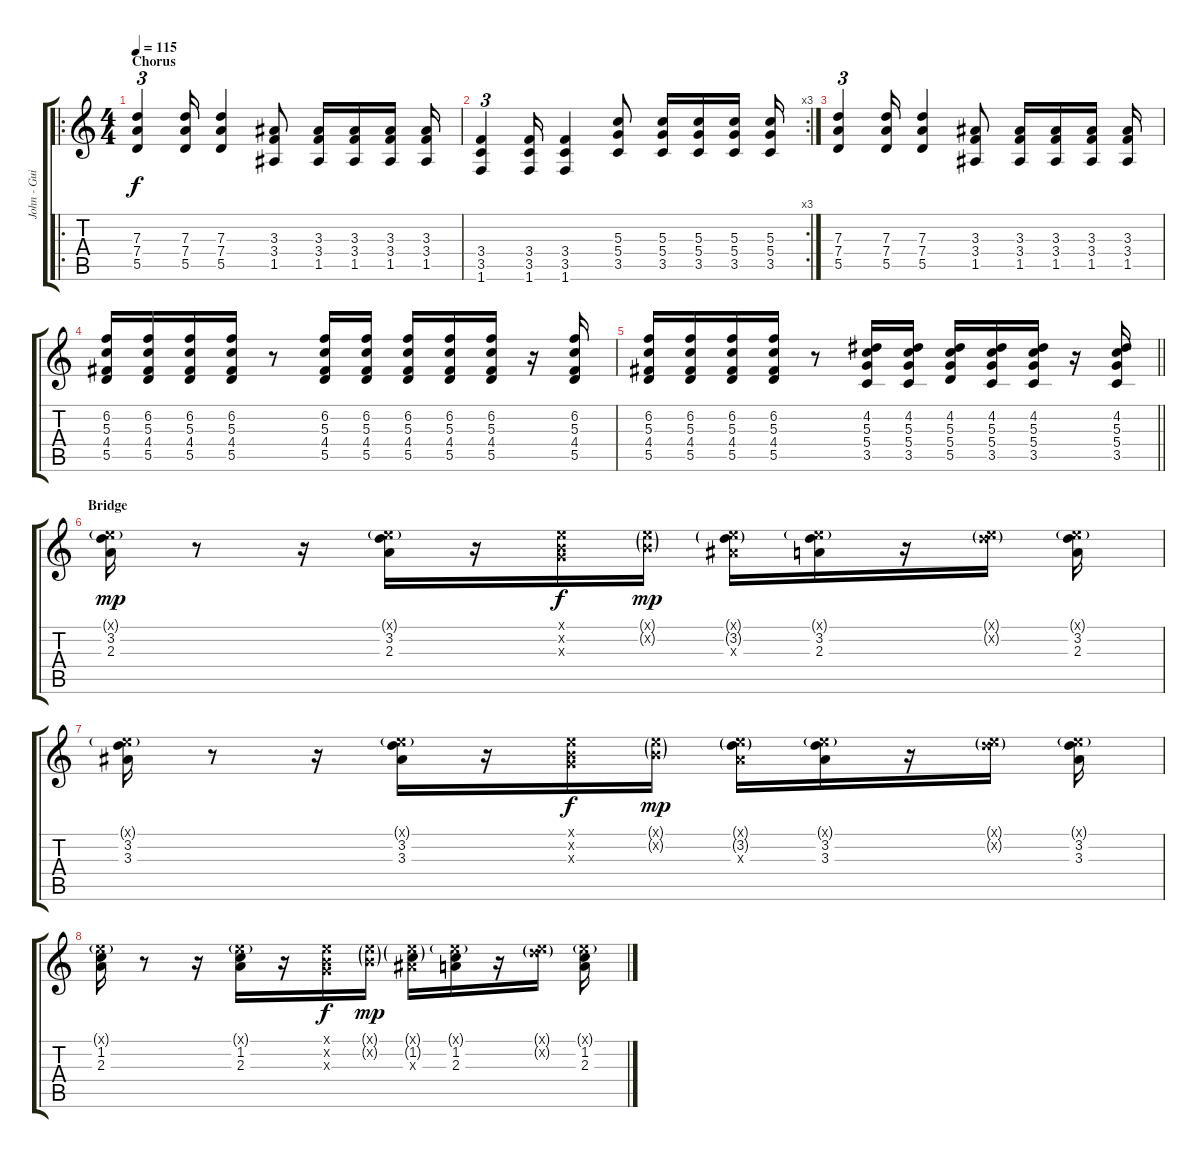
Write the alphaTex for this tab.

\track ("John - Guitar" "John - Gui") {instrument electricguitarclean}
\staff {score tabs}
\tuning (E4 B3 G3 D3 A2 E2) {hide}
\ro
\ts (4 4)
\section ("" "Chorus")
\tempo 115
\clef g2
\ks c
(7.3 7.4 5.5).4{tu (3 2) dy f} (7.3 7.4 5.5).16 (7.3 7.4 5.5).4 (3.3 3.4 1.5).8 (3.3 3.4 1.5).16 (3.3 3.4 1.5).16 (3.3 3.4 1.5).16 (3.3 3.4 1.5).16 |
\rc 3
(3.4 3.5 1.6).4{tu (3 2)} (3.4 3.5 1.6).16 (3.4 3.5 1.6).4 (5.3 5.4 3.5).8 (5.3 5.4 3.5).16 (5.3 5.4 3.5).16 (5.3 5.4 3.5).16 (5.3 5.4 3.5).16 |
(7.3 7.4 5.5).4{tu (3 2)} (7.3 7.4 5.5).16 (7.3 7.4 5.5).4 (3.3 3.4 1.5).8 (3.3 3.4 1.5).16 (3.3 3.4 1.5).16 (3.3 3.4 1.5).16 (3.3 3.4 1.5).16 |
(6.2 5.3 4.4 5.5).16 (6.2 5.3 4.4 5.5).16 (6.2 5.3 4.4 5.5).16 (6.2 5.3 4.4 5.5).16 r.8 (6.2 5.3 4.4 5.5).16 (6.2 5.3 4.4 5.5).16 (6.2 5.3 4.4 5.5).16 (6.2 5.3 4.4 5.5).16 (6.2 5.3 4.4 5.5).16 r.16 (6.2 5.3 4.4 5.5).16 |
\barLineRight lightlight
(6.2 5.3 4.4 5.5).16 (6.2 5.3 4.4 5.5).16 (6.2 5.3 4.4 5.5).16 (6.2 5.3 4.4 5.5).16 r.8 (4.2 5.3 5.4 3.5).16 (4.2 5.3 5.4 3.5).16 (4.2 5.3 5.4 5.5).16 (4.2 5.3 5.4 3.5).16 (4.2 5.3 5.4 3.5).16 r.16 (4.2 5.3 5.4 3.5).16 |
\section ("" "Bridge")
(0.1{g x} 3.2 2.3).16{dy mp} r.8 r.16 (0.1{g x} 3.2 2.3).16 r.16 (0.1{x} 0.2{x} 0.3{x}).16{dy f} (0.1{g x} 0.2{g x}).16{dy mp} (0.1{g x} 3.2{g} 3.3{x}).16 (0.1{g x} 3.2 2.3).16 r.16 (0.1{g x} 3.2{g x}).16 (0.1{g x} 3.2 2.3).16 |
(0.1{g x} 3.2 3.3).16 r.8 r.16 (0.1{g x} 3.2 3.3).16 r.16 (0.1{x} 0.2{x} 0.3{x}).16{dy f} (0.1{g x} 0.2{g x}).16{dy mp} (0.1{g x} 3.2{g} 3.3{x}).16 (0.1{g x} 3.2 3.3).16 r.16 (0.1{g x} 3.2{g x}).16 (0.1{g x} 3.2 3.3).16 |
(0.1{g x} 1.2 2.3).16 r.8 r.16 (0.1{g x} 1.2 2.3).16 r.16 (0.1{x} 0.2{x} 0.3{x}).16{dy f} (0.1{g x} 0.2{g x}).16{dy mp} (0.1{g x} 1.2{g} 3.3{x}).16 (0.1{g x} 1.2 2.3).16 r.16 (0.1{g x} 3.2{g x}).16 (0.1{g x} 1.2 2.3).16
